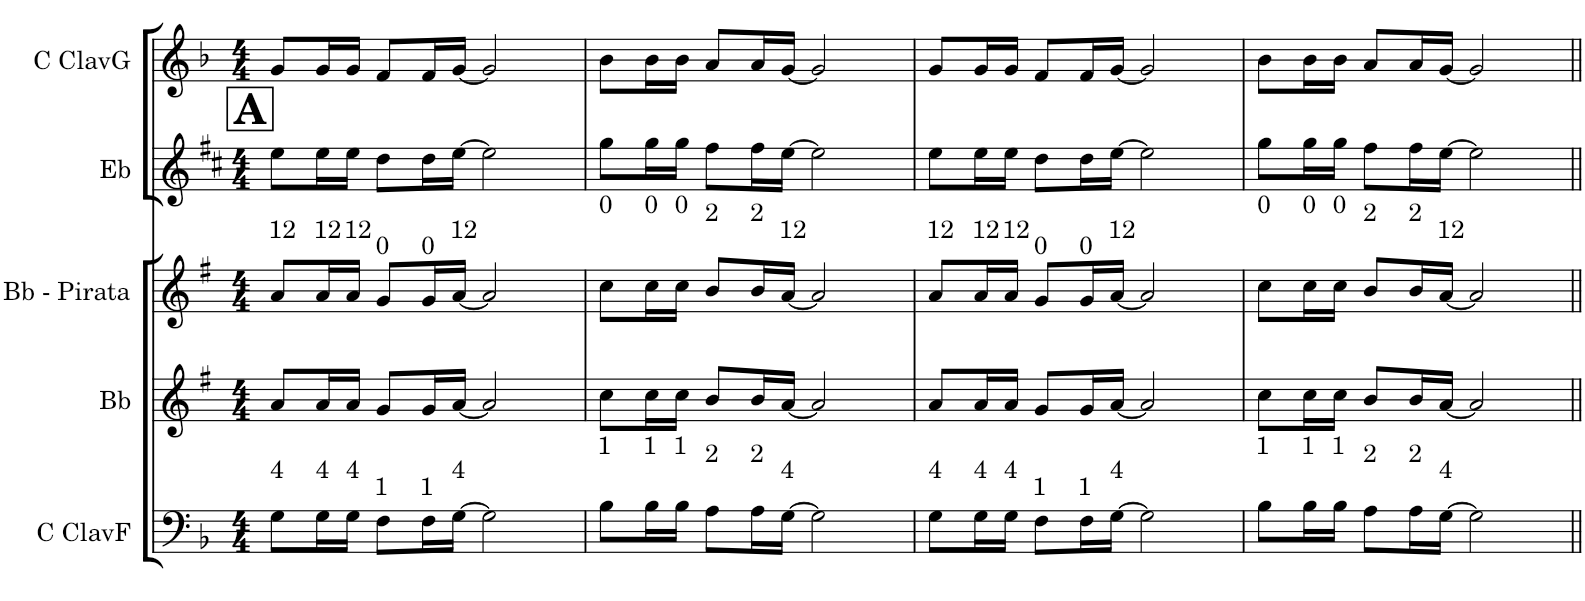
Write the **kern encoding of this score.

**kern	**kern	**kern	**kern	**kern
*part5	*part4	*part3	*part2	*part1
*staff5	*staff4	*staff3	*staff2	*staff1
*I"C ClavF	*I"Bb	*I"Bb - Pirata	*I"Eb	*I"C ClavG
*clefF4	*clefG2	*clefG2	*clefG2	*clefG2
*	*Trd1c2	*Trd1c2	*Trd5c9	*
*k[b-]	*k[f#]	*k[f#]	*k[f#c#]	*k[b-]
*F:	*G:	*G:	*D:	*F:
*M4/4	*M4/4	*M4/4	*M4/4	*M4/4
!!LO:REH:place=s1:b:B:cj:fs=20.0821:t=A
=1	=1	=1	=1	=1
!	!	!LO:TX:a:t=12	!	!
!LO:TX:a:t=4	!	!	!	!
8G\L	8a/L	8a/L	8ee\L	8g/L
!	!	!LO:TX:a:t=12	!	!
!LO:TX:a:t=4	!	!	!	!
16G\L	16a/L	16a/L	16ee\L	16g/L
!	!	!LO:TX:a:t=12	!	!
!LO:TX:a:t=4	!	!	!	!
16G\JJ	16a/JJ	16a/JJ	16ee\JJ	16g/JJ
!	!	!LO:TX:a:t=0	!	!
!LO:TX:a:t=1	!	!	!	!
8F\L	8g/L	8g/L	8dd\L	8f/L
!	!	!LO:TX:a:t=0	!	!
!LO:TX:a:t=1	!	!	!	!
16F\L	16g/L	16g/L	16dd\L	16f/L
!	!	!LO:TX:a:t=12	!	!
!LO:TX:a:t=4	!	!	!	!
[>16G\JJ	[<16a/JJ	[<16a/JJ	[>16ee\JJ	[<16g/JJ
2G\]	2a/]	2a/]	2ee\]	2g/]
=2	=2	=2	=2	=2
!	!	!LO:TX:a:t=0	!	!
!LO:TX:a:t=1	!	!	!	!
8B-\L	8cc\L	8cc\L	8gg\L	8b-\L
!	!	!LO:TX:a:t=0	!	!
!LO:TX:a:t=1	!	!	!	!
16B-\L	16cc\L	16cc\L	16gg\L	16b-\L
!	!	!LO:TX:a:t=0	!	!
!LO:TX:a:t=1	!	!	!	!
16B-\JJ	16cc\JJ	16cc\JJ	16gg\JJ	16b-\JJ
!	!	!LO:TX:a:t=2	!	!
!LO:TX:a:t=2	!	!	!	!
8A\L	8b/L	8b/L	8ff#\L	8a/L
!	!	!LO:TX:a:t=2	!	!
!LO:TX:a:t=2	!	!	!	!
16A\L	16b/L	16b/L	16ff#\L	16a/L
!	!	!LO:TX:a:t=12	!	!
!LO:TX:a:t=4	!	!	!	!
[>16G\JJ	[<16a/JJ	[<16a/JJ	[>16ee\JJ	[<16g/JJ
2G\]	2a/]	2a/]	2ee\]	2g/]
=3	=3	=3	=3	=3
!	!	!LO:TX:a:t=12	!	!
!LO:TX:a:t=4	!	!	!	!
8G\L	8a/L	8a/L	8ee\L	8g/L
!	!	!LO:TX:a:t=12	!	!
!LO:TX:a:t=4	!	!	!	!
16G\L	16a/L	16a/L	16ee\L	16g/L
!	!	!LO:TX:a:t=12	!	!
!LO:TX:a:t=4	!	!	!	!
16G\JJ	16a/JJ	16a/JJ	16ee\JJ	16g/JJ
!	!	!LO:TX:a:t=0	!	!
!LO:TX:a:t=1	!	!	!	!
8F\L	8g/L	8g/L	8dd\L	8f/L
!	!	!LO:TX:a:t=0	!	!
!LO:TX:a:t=1	!	!	!	!
16F\L	16g/L	16g/L	16dd\L	16f/L
!	!	!LO:TX:a:t=12	!	!
!LO:TX:a:t=4	!	!	!	!
[>16G\JJ	[<16a/JJ	[<16a/JJ	[>16ee\JJ	[<16g/JJ
2G\]	2a/]	2a/]	2ee\]	2g/]
=4	=4	=4	=4	=4
!	!	!LO:TX:a:t=0	!	!
!LO:TX:a:t=1	!	!	!	!
8B-\L	8cc\L	8cc\L	8gg\L	8b-\L
!	!	!LO:TX:a:t=0	!	!
!LO:TX:a:t=1	!	!	!	!
16B-\L	16cc\L	16cc\L	16gg\L	16b-\L
!	!	!LO:TX:a:t=0	!	!
!LO:TX:a:t=1	!	!	!	!
16B-\JJ	16cc\JJ	16cc\JJ	16gg\JJ	16b-\JJ
!	!	!LO:TX:a:t=2	!	!
!LO:TX:a:t=2	!	!	!	!
8A\L	8b/L	8b/L	8ff#\L	8a/L
!	!	!LO:TX:a:t=2	!	!
!LO:TX:a:t=2	!	!	!	!
16A\L	16b/L	16b/L	16ff#\L	16a/L
!	!	!LO:TX:a:t=12	!	!
!LO:TX:a:t=4	!	!	!	!
[>16G\JJ	[<16a/JJ	[<16a/JJ	[>16ee\JJ	[<16g/JJ
2G\]	2a/]	2a/]	2ee\]	2g/]
=||	=||	=||	=||	=||
*-	*-	*-	*-	*-
